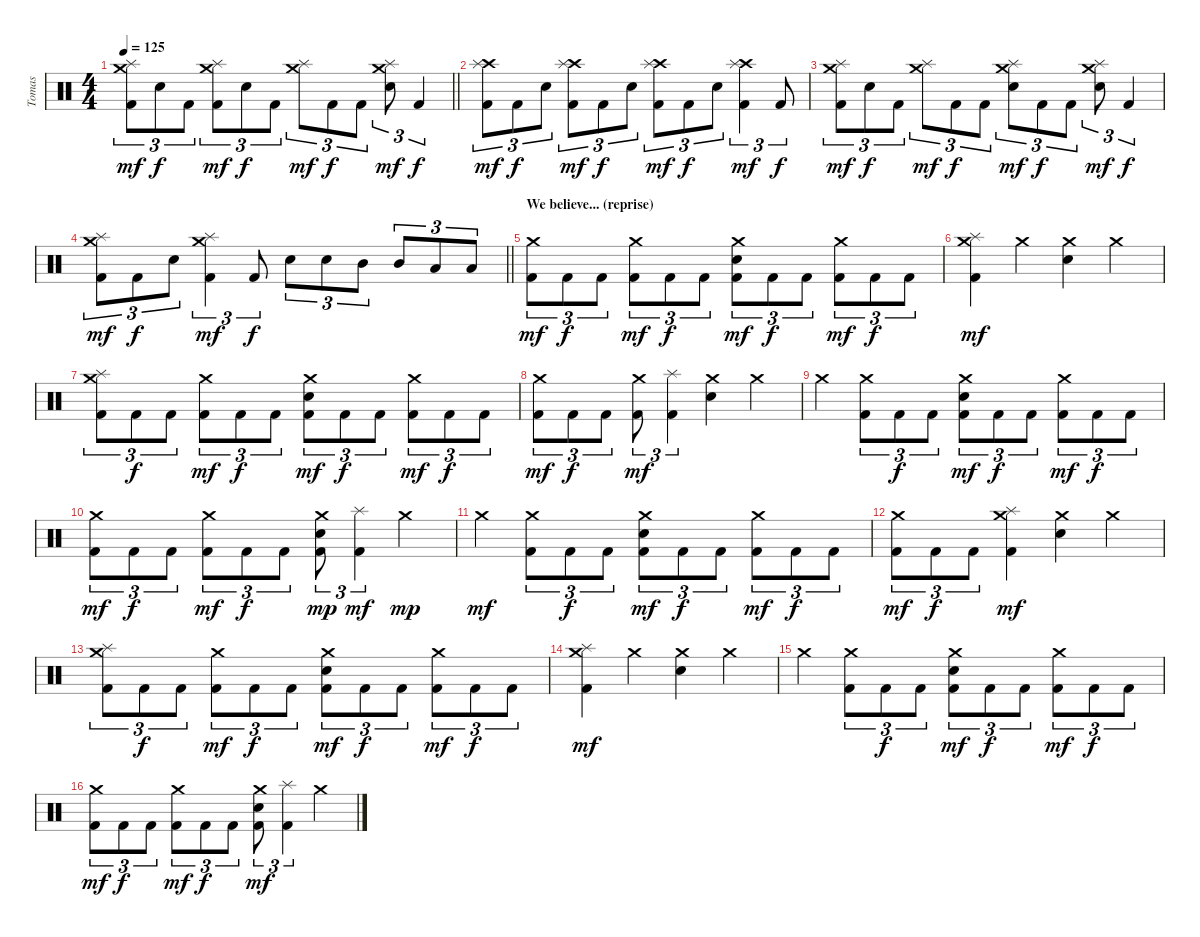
\track ("Tomas" "Tomas") {instrument percussion}
\staff {score}
\articulation defaults
\ts (4 4)
\tempo 125
\clef neutral
\barLineRight lightlight
\ks c
("Crash medium (hit)" "Splash (hit)" "Kick (hit) 2").8{tu (3 2) dy mf} "Electric Snare (hit)".8{tu (3 2) dy f} "Kick (hit) 2".8{tu (3 2)} ("Crash medium (hit)" "Splash (hit)" "Kick (hit) 2").8{tu (3 2) dy mf} "Electric Snare (hit)".8{tu (3 2) dy f} "Kick (hit) 2".8{tu (3 2)} ("Crash medium (hit)" "Splash (hit)").8{tu (3 2) dy mf} "Kick (hit) 2".8{tu (3 2) dy f} "Kick (hit) 2".8{tu (3 2)} ("Crash medium (hit)" "Splash (hit)" "Electric Snare (hit)").8{tu (3 2) dy mf} "Kick (hit) 2".4{tu (3 2) dy f} |
("Crash high (hit)" "Splash (hit)" "Kick (hit) 2").8{tu (3 2) dy mf} "Kick (hit) 2".8{tu (3 2) dy f} "Electric Snare (hit)".8{tu (3 2)} ("Crash high (hit)" "Splash (hit)" "Kick (hit) 2").8{tu (3 2) dy mf} "Kick (hit) 2".8{tu (3 2) dy f} "Electric Snare (hit)".8{tu (3 2)} ("Crash high (hit)" "Splash (hit)" "Kick (hit) 2").8{tu (3 2) dy mf} "Kick (hit) 2".8{tu (3 2) dy f} "Electric Snare (hit)".8{tu (3 2)} ("Crash high (hit)" "Splash (hit)" "Kick (hit) 2").4{tu (3 2) dy mf} "Kick (hit) 2".8{tu (3 2) dy f} |
("Crash medium (hit)" "Splash (hit)" "Kick (hit) 2").8{tu (3 2) dy mf} "Electric Snare (hit)".8{tu (3 2) dy f} "Kick (hit) 2".8{tu (3 2)} ("Crash medium (hit)" "Splash (hit)").8{tu (3 2) dy mf} "Kick (hit) 2".8{tu (3 2) dy f} "Kick (hit) 2".8{tu (3 2)} ("Crash medium (hit)" "Splash (hit)" "Electric Snare (hit)").8{tu (3 2) dy mf} "Kick (hit) 2".8{tu (3 2) dy f} "Kick (hit) 2".8{tu (3 2)} ("Crash medium (hit)" "Splash (hit)" "Electric Snare (hit)").8{tu (3 2) dy mf} "Kick (hit) 2".4{tu (3 2) dy f} |
\barLineRight lightlight
("Crash medium (hit)" "Splash (hit)" "Kick (hit) 2").8{tu (3 2) dy mf} "Kick (hit) 2".8{tu (3 2) dy f} "Electric Snare (hit)".8{tu (3 2)} ("Crash medium (hit)" "Splash (hit)" "Kick (hit) 2").4{tu (3 2) dy mf} "Kick (hit) 2".8{tu (3 2) dy f} "Electric Snare (hit)".8{tu (3 2)} "Electric Snare (hit)".8{tu (3 2)} "Mid Tom (hit)".8{tu (3 2)} "Mid Tom (hit)".8{tu (3 2)} "Low Tom (hit)".8{tu (3 2)} "Low Tom (hit)".8{tu (3 2)} |
\section ("" "We believe... (reprise)")
("Crash medium (hit)" "Kick (hit) 2").8{tu (3 2) dy mf} "Kick (hit) 2".8{tu (3 2) dy f} "Kick (hit) 2".8{tu (3 2)} ("Crash medium (hit)" "Kick (hit) 2").8{tu (3 2) dy mf} "Kick (hit) 2".8{tu (3 2) dy f} "Kick (hit) 2".8{tu (3 2)} ("Crash medium (hit)" "Electric Snare (hit)" "Kick (hit) 2").8{tu (3 2) dy mf} "Kick (hit) 2".8{tu (3 2) dy f} "Kick (hit) 2".8{tu (3 2)} ("Crash medium (hit)" "Kick (hit) 2").8{tu (3 2) dy mf} "Kick (hit) 2".8{tu (3 2) dy f} "Kick (hit) 2".8{tu (3 2)} |
("Crash medium (hit)" "Splash (hit)" "Kick (hit) 2").4{dy mf} "Crash medium (hit)".4 ("Crash medium (hit)" "Electric Snare (hit)").4 "Crash medium (hit)".4 |
("Crash medium (hit)" "Splash (hit)" "Kick (hit) 2").8{tu (3 2)} "Kick (hit) 2".8{tu (3 2) dy f} "Kick (hit) 2".8{tu (3 2)} ("Crash medium (hit)" "Kick (hit) 2").8{tu (3 2) dy mf} "Kick (hit) 2".8{tu (3 2) dy f} "Kick (hit) 2".8{tu (3 2)} ("Crash medium (hit)" "Electric Snare (hit)" "Kick (hit) 2").8{tu (3 2) dy mf} "Kick (hit) 2".8{tu (3 2) dy f} "Kick (hit) 2".8{tu (3 2)} ("Crash medium (hit)" "Kick (hit) 2").8{tu (3 2) dy mf} "Kick (hit) 2".8{tu (3 2) dy f} "Kick (hit) 2".8{tu (3 2)} |
("Crash medium (hit)" "Kick (hit) 2").8{tu (3 2) dy mf} "Kick (hit) 2".8{tu (3 2) dy f} "Kick (hit) 2".8{tu (3 2)} ("Crash medium (hit)" "Kick (hit) 2").8{tu (3 2) dy mf} ("Splash (hit)" "Kick (hit) 2").4{tu (3 2)} ("Crash medium (hit)" "Electric Snare (hit)").4 "Crash medium (hit)".4 |
"Crash medium (hit)".4 ("Crash medium (hit)" "Kick (hit) 2").8{tu (3 2)} "Kick (hit) 2".8{tu (3 2) dy f} "Kick (hit) 2".8{tu (3 2)} ("Crash medium (hit)" "Electric Snare (hit)" "Kick (hit) 2").8{tu (3 2) dy mf} "Kick (hit) 2".8{tu (3 2) dy f} "Kick (hit) 2".8{tu (3 2)} ("Crash medium (hit)" "Kick (hit) 2").8{tu (3 2) dy mf} "Kick (hit) 2".8{tu (3 2) dy f} "Kick (hit) 2".8{tu (3 2)} |
("Crash medium (hit)" "Kick (hit) 2").8{tu (3 2) dy mf} "Kick (hit) 2".8{tu (3 2) dy f} "Kick (hit) 2".8{tu (3 2)} ("Crash medium (hit)" "Kick (hit) 2").8{tu (3 2) dy mf} "Kick (hit) 2".8{tu (3 2) dy f} "Kick (hit) 2".8{tu (3 2)} ("Crash medium (hit)" "Electric Snare (hit)" "Kick (hit) 2").8{tu (3 2) dy mp} ("Splash (hit)" "Kick (hit) 2").4{tu (3 2) dy mf} "Crash medium (hit)".4{dy mp} |
"Crash medium (hit)".4{dy mf} ("Crash medium (hit)" "Kick (hit) 2").8{tu (3 2)} "Kick (hit) 2".8{tu (3 2) dy f} "Kick (hit) 2".8{tu (3 2)} ("Crash medium (hit)" "Electric Snare (hit)" "Kick (hit) 2").8{tu (3 2) dy mf} "Kick (hit) 2".8{tu (3 2) dy f} "Kick (hit) 2".8{tu (3 2)} ("Crash medium (hit)" "Kick (hit) 2").8{tu (3 2) dy mf} "Kick (hit) 2".8{tu (3 2) dy f} "Kick (hit) 2".8{tu (3 2)} |
("Crash medium (hit)" "Kick (hit) 2").8{tu (3 2) dy mf} "Kick (hit) 2".8{tu (3 2) dy f} "Kick (hit) 2".8{tu (3 2)} ("Crash medium (hit)" "Splash (hit)" "Kick (hit) 2").4{dy mf} ("Crash medium (hit)" "Electric Snare (hit)").4 "Crash medium (hit)".4 |
("Crash medium (hit)" "Splash (hit)" "Kick (hit) 2").8{tu (3 2)} "Kick (hit) 2".8{tu (3 2) dy f} "Kick (hit) 2".8{tu (3 2)} ("Crash medium (hit)" "Kick (hit) 2").8{tu (3 2) dy mf} "Kick (hit) 2".8{tu (3 2) dy f} "Kick (hit) 2".8{tu (3 2)} ("Crash medium (hit)" "Electric Snare (hit)" "Kick (hit) 2").8{tu (3 2) dy mf} "Kick (hit) 2".8{tu (3 2) dy f} "Kick (hit) 2".8{tu (3 2)} ("Crash medium (hit)" "Kick (hit) 2").8{tu (3 2) dy mf} "Kick (hit) 2".8{tu (3 2) dy f} "Kick (hit) 2".8{tu (3 2)} |
("Crash medium (hit)" "Splash (hit)" "Kick (hit) 2").4{dy mf} "Crash medium (hit)".4 ("Crash medium (hit)" "Electric Snare (hit)").4 "Crash medium (hit)".4 |
"Crash medium (hit)".4 ("Crash medium (hit)" "Kick (hit) 2").8{tu (3 2)} "Kick (hit) 2".8{tu (3 2) dy f} "Kick (hit) 2".8{tu (3 2)} ("Crash medium (hit)" "Electric Snare (hit)" "Kick (hit) 2").8{tu (3 2) dy mf} "Kick (hit) 2".8{tu (3 2) dy f} "Kick (hit) 2".8{tu (3 2)} ("Crash medium (hit)" "Kick (hit) 2").8{tu (3 2) dy mf} "Kick (hit) 2".8{tu (3 2) dy f} "Kick (hit) 2".8{tu (3 2)} |
("Crash medium (hit)" "Kick (hit) 2").8{tu (3 2) dy mf} "Kick (hit) 2".8{tu (3 2) dy f} "Kick (hit) 2".8{tu (3 2)} ("Crash medium (hit)" "Kick (hit) 2").8{tu (3 2) dy mf} "Kick (hit) 2".8{tu (3 2) dy f} "Kick (hit) 2".8{tu (3 2)} ("Crash medium (hit)" "Electric Snare (hit)" "Kick (hit) 2").8{tu (3 2) dy mf} ("Splash (hit)" "Kick (hit) 2").4{tu (3 2)} "Crash medium (hit)".4
